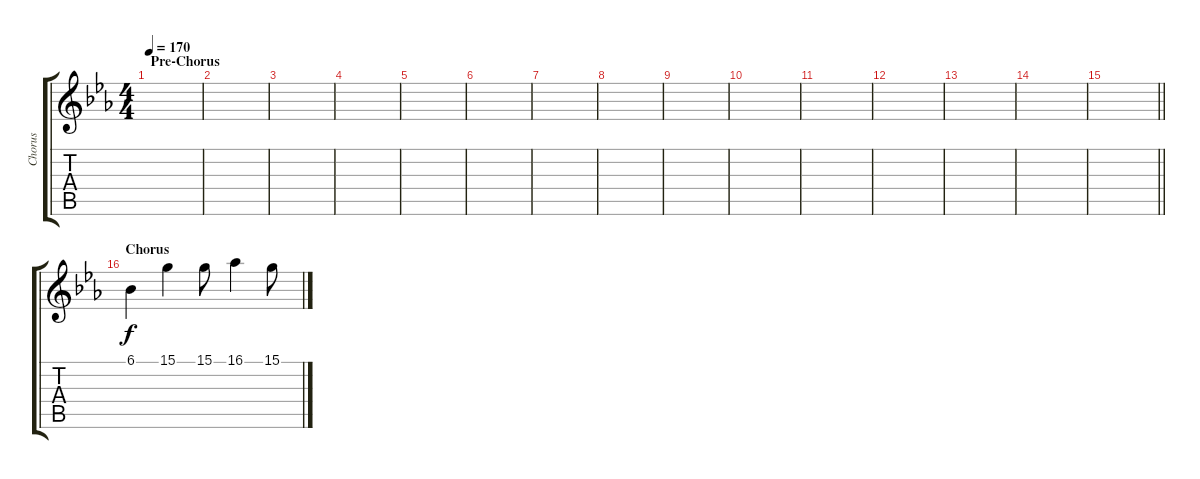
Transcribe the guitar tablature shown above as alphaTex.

\track ("Chorus" "Chorus") {instrument flute}
\staff {score tabs}
\tuning (E4 B3 G3 D3 A2 E2) {hide}
\ts (4 4)
\section ("" "Pre-Chorus")
\tempo 170
\clef g2
\ks eb
|
|
|
|
|
|
|
|
|
|
|
|
|
|
\barLineRight lightlight
|
\section ("" "Chorus")
6.1.4 15.1.4 15.1.8 16.1.4 15.1.8
